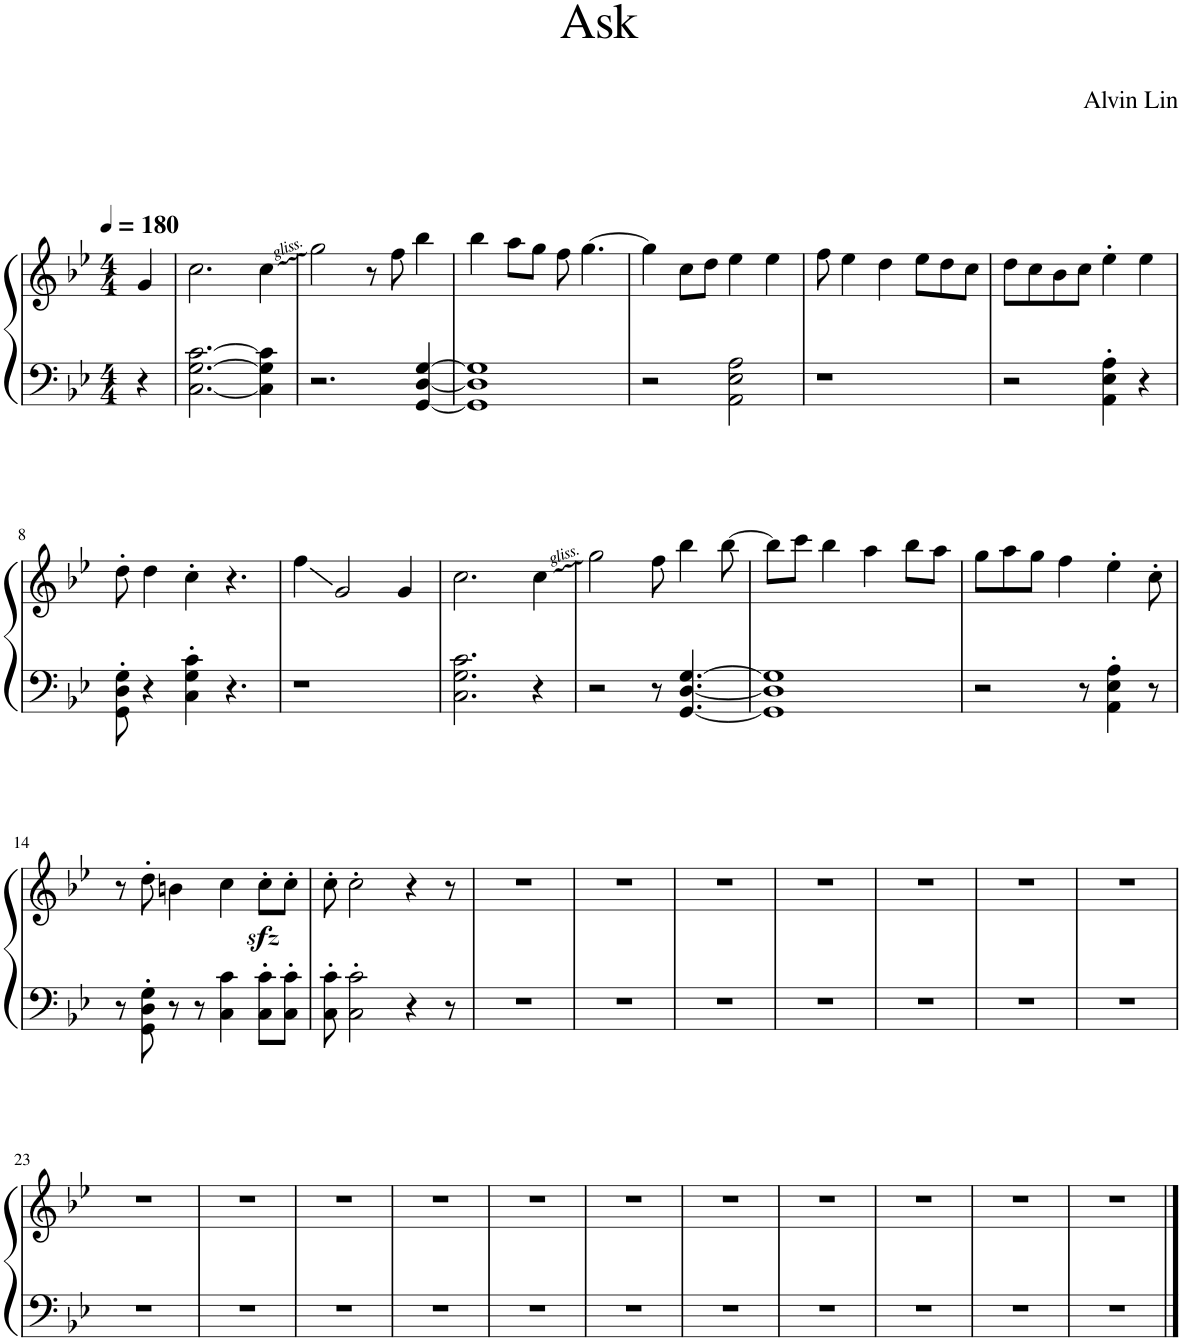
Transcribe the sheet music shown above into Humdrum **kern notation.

**kern	**kern
*part1	*part1
*staff2	*staff1
*I"Piano	*
*I'Pno.	*
*clefF4	*clefG2
*k[b-e-]	*k[b-e-]
*M4/4	*M4/4
*MM180	*MM180
=1	=1
4r	4g/
=2	=2
[2.C\ [2.G\ [2.c\	2.cc\
4C\] 4G\] 4c\]	4cc\
=3	=3
2.r	2gg\
.	8r
.	8ff\
[4GG/ [4D/ [4G/	4bb-\
=4	=4
1GG] 1D] 1G]	4bb-\
.	8aa\L
.	8gg\J
.	8ff\
.	[4.gg\
=5	=5
2r	4gg\]
.	8cc\L
.	8dd\J
2AA\ 2E-\ 2A\	4ee-\
.	4ee-\
=6	=6
1r	8ff\
.	4ee-\
.	4dd\
.	8ee-\L
.	8dd\
.	8cc\J
=7	=7
2r	8dd\L
.	8cc\
.	8b-\
.	8cc\J
4AA\' 4E-\' 4A\'	4ee-'\
4r	4ee-\
!!LO:LB:g=z
=8	=8
8GG\' 8D\' 8G\'	8dd'\
4r	4dd\
4C\' 4G\' 4c\'	4cc'\
4.r	4.r
=9	=9
1r	4ff\
.	2g/
.	4g/
=10	=10
2.C\ 2.G\ 2.c\	2.cc\
4r	4cc\
=11	=11
2r	2gg\
8r	8ff\
[4.GG/ [4.D/ [4.G/	4bb-\
.	[8bb-\
=12	=12
1GG] 1D] 1G]	8bb-\L]
.	8ccc\J
.	4bb-\
.	4aa\
.	8bb-\L
.	8aa\J
=13	=13
2r	8gg\L
.	8aa\
.	8gg\J
.	4ff\
8r	.
4AA\' 4E-\' 4A\'	4ee-'\
8r	8cc'\
!!LO:LB:g=z
=14	=14
8r	8r
8GG\' 8D\' 8G\'	8dd'\
8r	4bn\
8r	.
4C\ 4c\	4cc\
8C\' 8c\'L	8cczz<'\L
8C\' 8c\'J	8cc'\J
=15	=15
8C\' 8c\'	8cc'\
2C\' 2c\'	2cc'\
4r	4r
8r	8r
=16	=16
1r	1r
=17	=17
1r	1r
=18	=18
1r	1r
=19	=19
1r	1r
=20	=20
1r	1r
=21	=21
1r	1r
=22	=22
1r	1r
!!LO:LB:g=z
=23	=23
1r	1r
=24	=24
1r	1r
=25	=25
1r	1r
=26	=26
1r	1r
=27	=27
1r	1r
=28	=28
1r	1r
=29	=29
1r	1r
=30	=30
1r	1r
=31	=31
1r	1r
=32	=32
1r	1r
=33	=33
1r	1r
==	==
*-	*-
